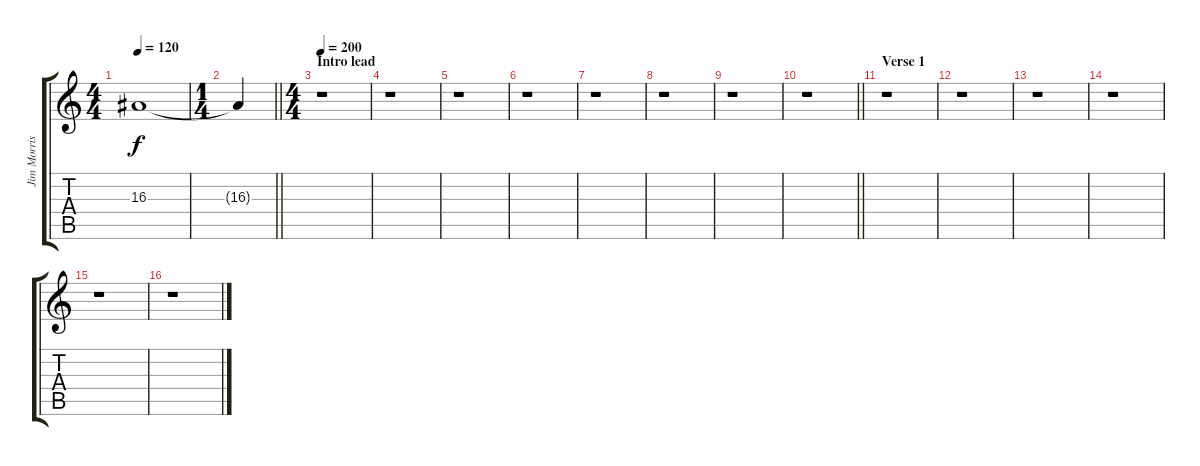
\track ("Jim Morris" "Jim Morris") {instrument stringensemble1}
\staff {score tabs}
\tuning (Eb4 Bb3 Gb3 Db3 Ab2 Eb2) {hide}
\ts (4 4)
\tempo 120
\clef g2
\ks c
16.3.1{dy f} |
\ts (1 4)
\barLineRight lightlight
16.3{t}.4 |
\ts (4 4)
\section ("" "Intro lead")
\tempo 200
r.1 |
r.1 |
r.1 |
r.1 |
r.1 |
r.1 |
r.1 |
\barLineRight lightlight
r.1 |
\section ("" "Verse 1")
r.1 |
r.1 |
r.1 |
r.1 |
r.1 |
r.1
